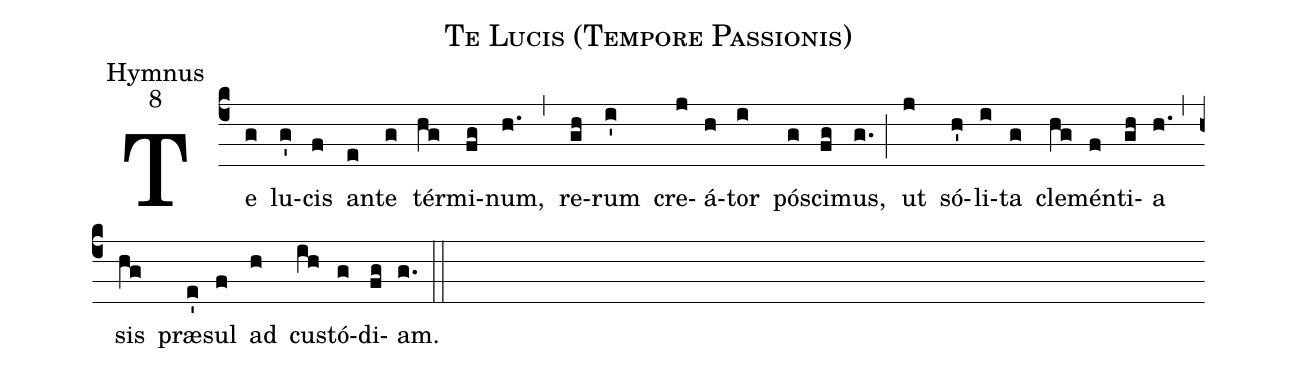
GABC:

name:Te Lucis (Tempore Passionis);
office-part:Hymnus;
mode:8;
%%
(c4)

Te(g) lu(g')cis(f) an(e)te(g) tér(hg)mi(fg)num,(h.) (,)
re(gh)rum(i') cre(j)á(h)tor(i) pós(g)ci(fg)mus,(g.) (;)
ut(j) só(h')li(i)ta(g) cle(hg)mén(f)ti(gh)a(h.) (,)
sis(hg) præ(e')sul(f) ad(h) cus(ih)tó(g)di(fg)am.(g.) (::)
